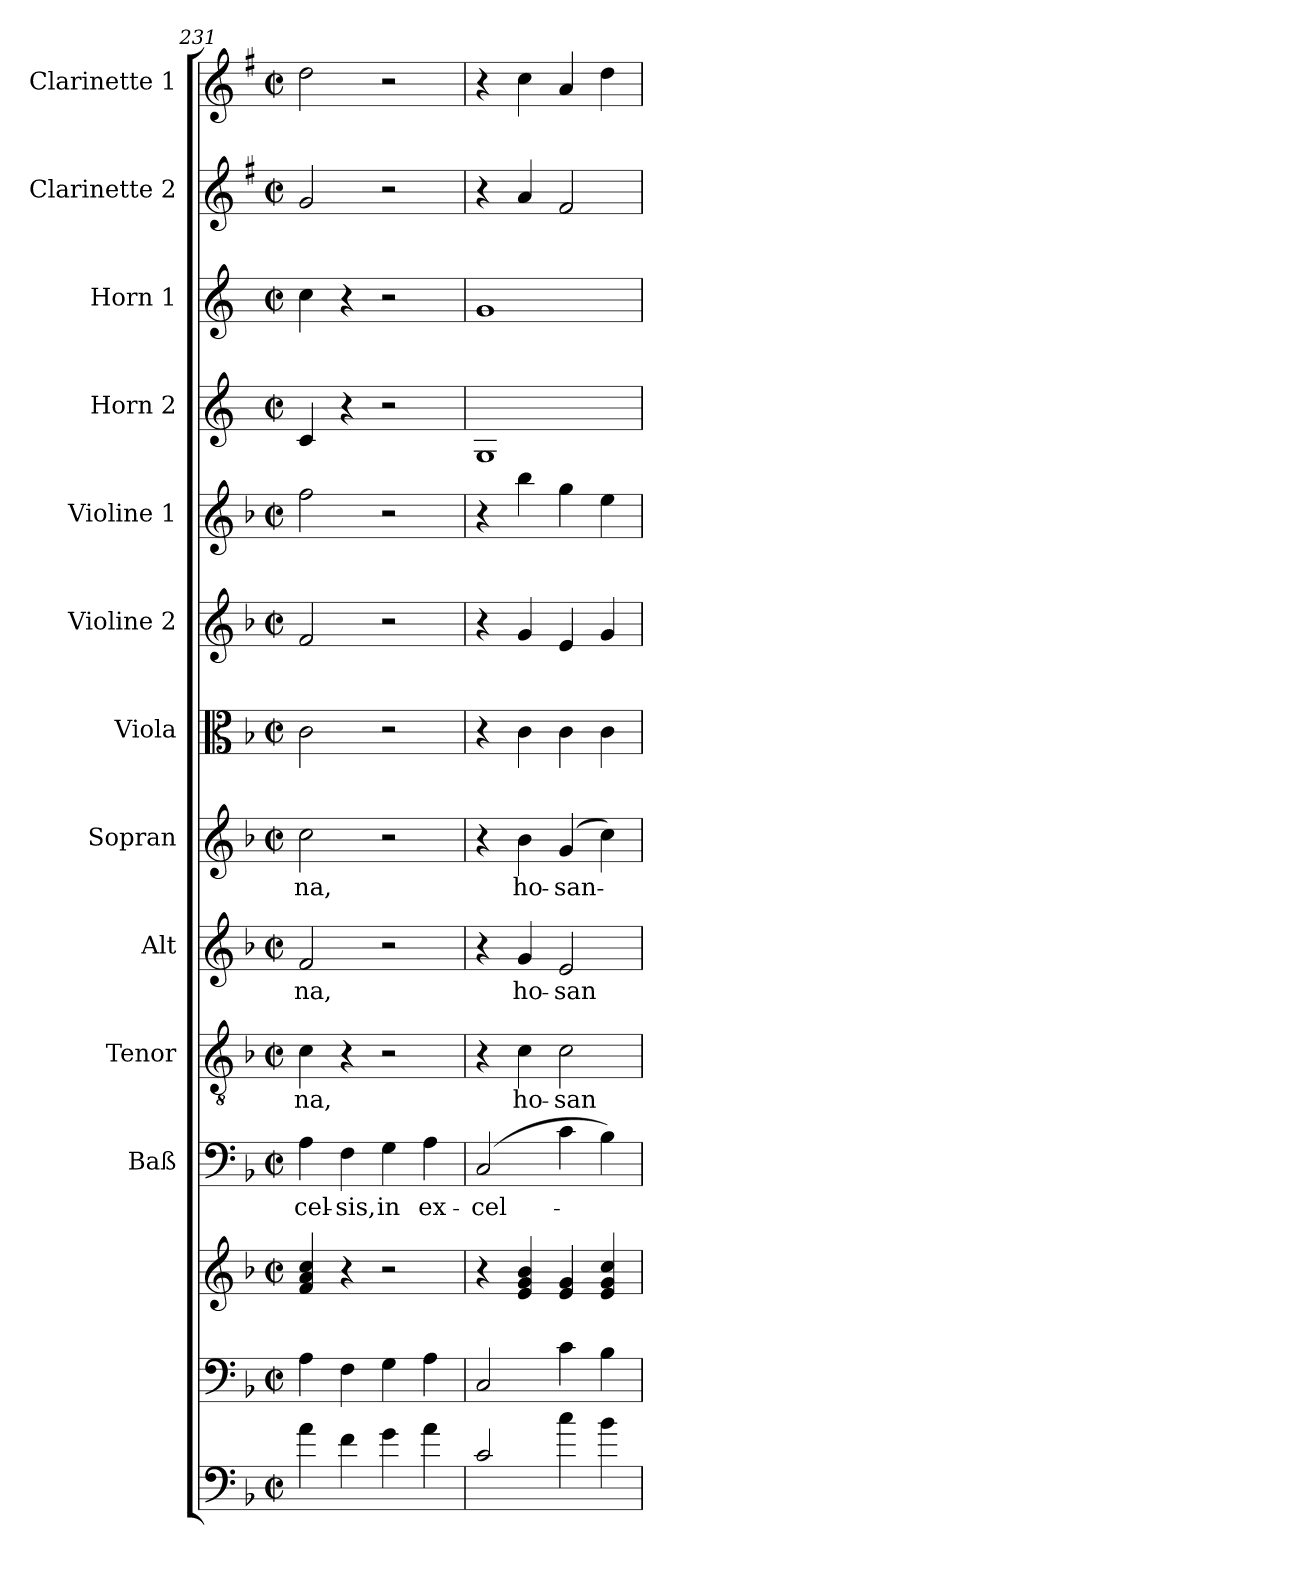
**kern	**kern	**kern	**kern	**text	**kern	**text	**kern	**text	**kern	**text	**kern	**kern	**kern	**kern	**kern	**kern	**kern
*part13	*part12	*part12	*part11	*part11	*part10	*part10	*part9	*part9	*part8	*part8	*part7	*part6	*part5	*part4	*part3	*part2	*part1
*staff14	*staff13	*staff12	*staff11	*staff11	*staff10	*staff10	*staff9	*staff9	*staff8	*staff8	*staff7	*staff6	*staff5	*staff4	*staff3	*staff2	*staff1
*	*	*	*I"Baß	*	*I"Tenor	*	*I"Alt	*	*I"Sopran	*	*I"Viola	*I"Violine 2	*I"Violine 1	*I"Horn 2	*I"Horn 1	*I"Clarinette 2	*I"Clarinette 1
*	*	*	*I'Baß	*	*I'Ten	*	*I'Alt	*	*I'Sop	*	*I'Vla.	*I'Vln. 2	*I'Vln. 1	*I'Hrn. 2	*I'Hrn. 1	*	*
*clefF4	*clefF4	*clefG2	*clefF4	*	*clefGv2	*	*clefG2	*	*clefG2	*	*clefC3	*clefG2	*clefG2	*clefG2	*clefG2	*clefG2	*clefG2
*ITrd7c12	*	*	*	*	*	*	*	*	*	*	*	*	*	*ITrd4c7	*ITrd4c7	*ITrd1c2	*ITrd1c2
*k[b-]	*k[b-]	*k[b-]	*k[b-]	*	*k[b-]	*	*k[b-]	*	*k[b-]	*	*k[b-]	*k[b-]	*k[b-]	*k[b-]	*k[b-]	*k[b-]	*k[b-]
*F:	*F:	*F:	*F:	*	*F:	*	*F:	*	*F:	*	*F:	*F:	*F:	*F:	*F:	*F:	*F:
*M2/2	*M2/2	*M2/2	*M2/2	*	*M2/2	*	*M2/2	*	*M2/2	*	*M2/2	*M2/2	*M2/2	*M2/2	*M2/2	*M2/2	*M2/2
*met(c|)	*met(c|)	*met(c|)	*met(c|)	*	*met(c|)	*	*met(c|)	*	*met(c|)	*	*met(c|)	*met(c|)	*met(c|)	*met(c|)	*met(c|)	*met(c|)	*met(c|)
=231	=231	=231	=231	=231	=231	=231	=231	=231	=231	=231	=231	=231	=231	=231	=231	=231	=231
!	!	!	!	!LO:LY:b	!	!LO:LY:b	!	!LO:LY:b	!	!LO:LY:b	!	!	!	!	!	!	!
4A\	4A\	4f/ 4a/ 4cc/	4A\	-cel-	4c\	-na,	2f/	-na,	2cc\	-na,	2c\	2f/	2ff\	4F/	4f\	2f/	2cc\
!	!	!	!	!LO:LY:b	!	!	!	!	!	!	!	!	!	!	!	!	!
4F\	4F\	4r	4F\	-sis,	4r	.	.	.	.	.	.	.	.	4r	4r	.	.
!	!	!	!	!LO:LY:b	!	!	!	!	!	!	!	!	!	!	!	!	!
4G\	4G\	2r	4G\	in	2r	.	2r	.	2r	.	2r	2r	2r	2r	2r	2r	2r
!	!	!	!	!LO:LY:b	!	!	!	!	!	!	!	!	!	!	!	!	!
4A\	4A\	.	4A\	ex-	.	.	.	.	.	.	.	.	.	.	.	.	.
=232	=232	=232	=232	=232	=232	=232	=232	=232	=232	=232	=232	=232	=232	=232	=232	=232	=232
!	!	!	!	!LO:LY:b	!	!	!	!	!	!	!	!	!	!	!	!	!
2C/	2C/	4r	(2C/	-cel-	4r	.	4r	.	4r	.	4r	4r	4r	1C	1c	4r	4r
!	!	!	!	!	!	!LO:LY:b	!	!LO:LY:b	!	!LO:LY:b	!	!	!	!	!	!	!
.	.	4e/ 4g/ 4b-/	.	.	4c\	ho-	4g/	ho-	4b-\	ho-	4c\	4g/	4bb-\	.	.	4g/	4b-\
!	!	!	!	!	!	!LO:LY:b	!	!LO:LY:b	!	!LO:LY:b	!	!	!	!	!	!	!
4c\	4c\	4e/ 4g/	4c\	.	2c\	-san-	2e/	-san-	(4g/	-san-	4c\	4e/	4gg\	.	.	2e/	4g/
4B-\	4B-\	4e/ 4g/ 4cc/	4B-\)	.	.	.	.	.	4cc\)	.	4c\	4g/	4ee\	.	.	.	4cc\
=	=	=	=	=	=	=	=	=	=	=	=	=	=	=	=	=	=
*-	*-	*-	*-	*-	*-	*-	*-	*-	*-	*-	*-	*-	*-	*-	*-	*-	*-
